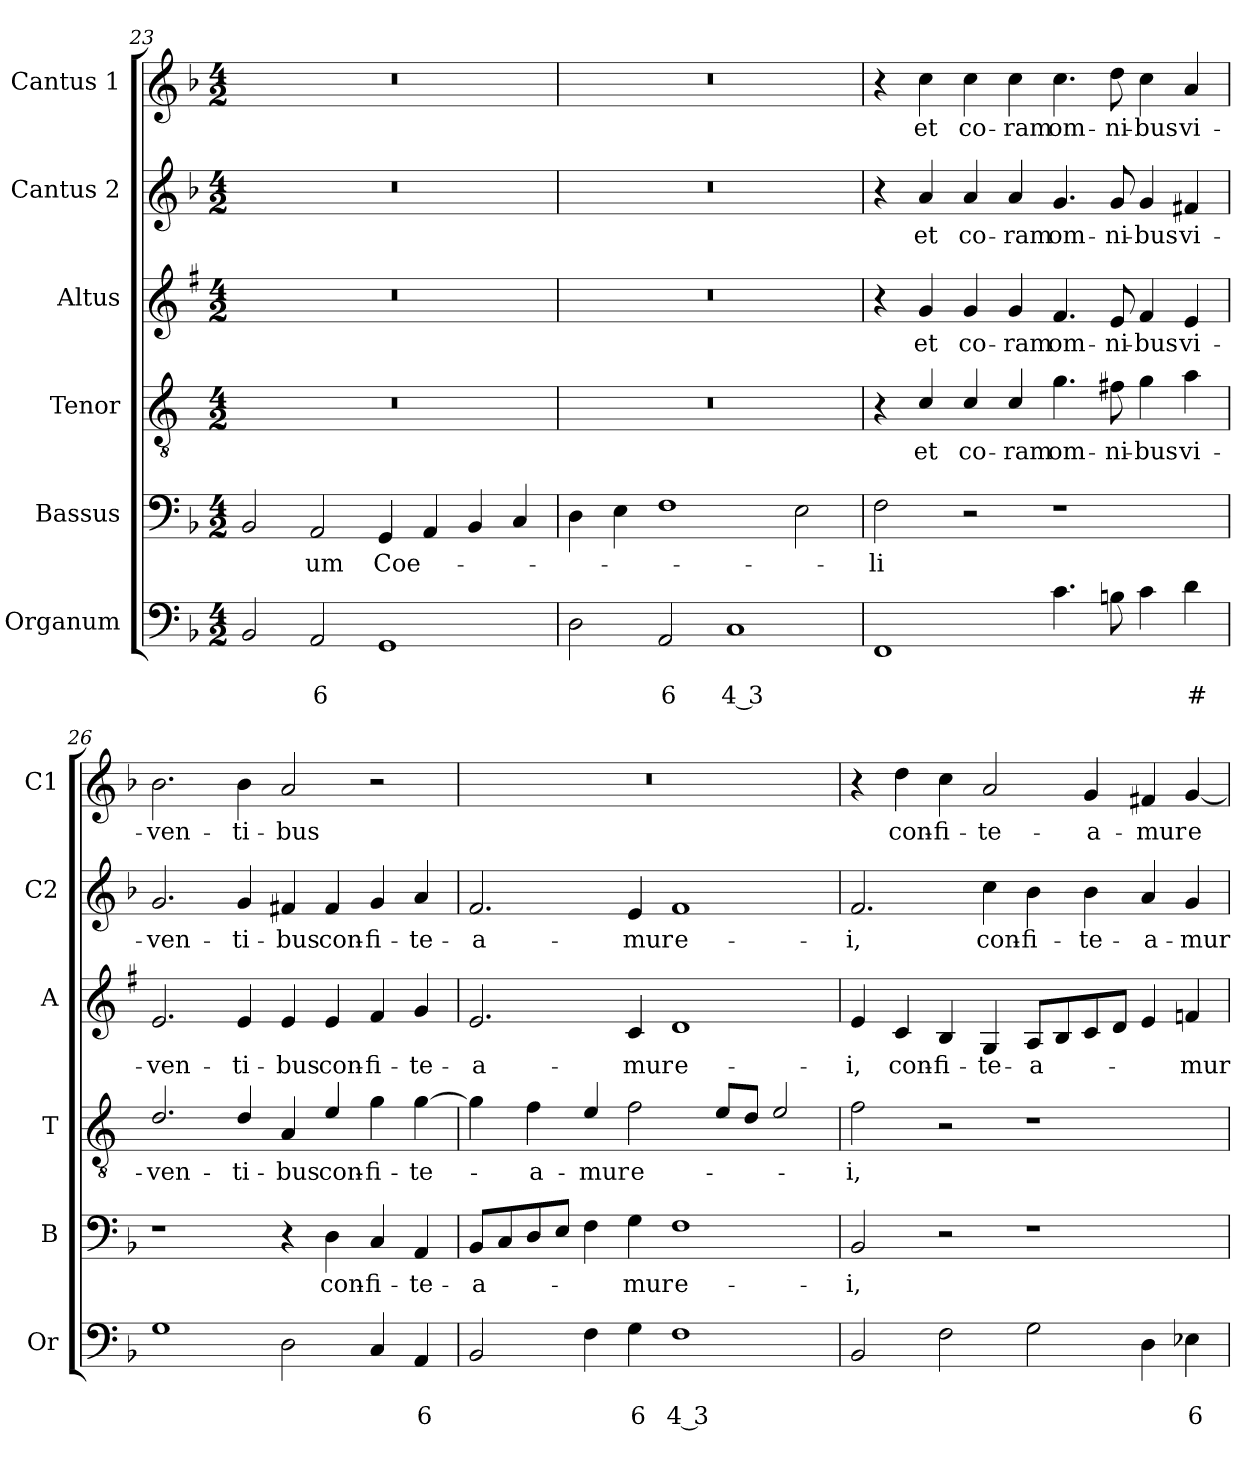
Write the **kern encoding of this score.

**kern	**text	**text	**kern	**text	**kern	**text	**kern	**text	**kern	**text	**kern	**text
*part6	*part6	*part6	*part5	*part5	*part4	*part4	*part3	*part3	*part2	*part2	*part1	*part1
*staff6	*staff6	*staff6	*staff5	*staff5	*staff4	*staff4	*staff3	*staff3	*staff2	*staff2	*staff1	*staff1
*I"Organum	*	*	*I"Bassus	*	*I"Tenor	*	*I"Altus	*	*I"Cantus 2	*	*I"Cantus 1	*
*I'Or	*	*	*I'B	*	*I'T	*	*I'A	*	*I'C2	*	*I'C1	*
*clefF4	*	*	*clefF4	*	*clefGv2	*	*clefG2	*	*clefG2	*	*clefG2	*
*	*	*	*	*	*ITrd4c7	*	*ITrd1c2	*	*	*	*	*
*k[b-]	*	*	*k[b-]	*	*k[b-]	*	*k[b-]	*	*k[b-]	*	*k[b-]	*
*F:	*	*	*F:	*	*F:	*	*F:	*	*F:	*	*F:	*
*M4/2	*	*	*M4/2	*	*M4/2	*	*M4/2	*	*M4/2	*	*M4/2	*
=23	=23	=23	=23	=23	=23	=23	=23	=23	=23	=23	=23	=23
2BB-/	.	.	2BB-/	.	0r	.	0r	.	0r	.	0r	.
!	!	!LO:LY:b	!	!LO:LY:b	!	!	!	!	!	!	!	!
2AA/	.	6	2AA/	-um	.	.	.	.	.	.	.	.
!	!	!	!	!LO:LY:b	!	!	!	!	!	!	!	!
1GG	.	.	4GG/	Coe-	.	.	.	.	.	.	.	.
.	.	.	4AA/	.	.	.	.	.	.	.	.	.
.	.	.	4BB-/	.	.	.	.	.	.	.	.	.
.	.	.	4C/	.	.	.	.	.	.	.	.	.
=24	=24	=24	=24	=24	=24	=24	=24	=24	=24	=24	=24	=24
2D\	.	.	4D\	.	0r	.	0r	.	0r	.	0r	.
.	.	.	4E\	.	.	.	.	.	.	.	.	.
!	!	!LO:LY:b	!	!	!	!	!	!	!	!	!	!
2AA/	.	6	1F	.	.	.	.	.	.	.	.	.
!	!	!LO:LY:b	!	!	!	!	!	!	!	!	!	!
1C	.	4 3	.	.	.	.	.	.	.	.	.	.
.	.	.	2E\	.	.	.	.	.	.	.	.	.
=25	=25	=25	=25	=25	=25	=25	=25	=25	=25	=25	=25	=25
!	!	!	!	!LO:LY:b	!	!	!	!	!	!	!	!
1FF	.	.	2F\	-li	4r	.	4r	.	4r	.	4r	.
!	!	!	!	!	!	!LO:LY:b	!	!LO:LY:b	!	!LO:LY:b	!	!LO:LY:b
.	.	.	.	.	4F/	et	4f/	et	4a/	et	4cc\	et
!	!	!	!	!	!	!LO:LY:b	!	!LO:LY:b	!	!LO:LY:b	!	!LO:LY:b
.	.	.	2r	.	4F/	co-	4f/	co-	4a/	co-	4cc\	co-
!	!	!	!	!	!	!LO:LY:b	!	!LO:LY:b	!	!LO:LY:b	!	!LO:LY:b
.	.	.	.	.	4F/	-ram	4f/	-ram	4a/	-ram	4cc\	-ram
!	!	!	!	!	!	!LO:LY:b	!	!LO:LY:b	!	!LO:LY:b	!	!LO:LY:b
4.c\	.	.	1r	.	4.c\	om-	4.e/	om-	4.g/	om-	4.cc\	om-
!	!	!	!	!	!	!LO:LY:b	!	!LO:LY:b	!	!LO:LY:b	!	!LO:LY:b
8Bn\	.	.	.	.	8Bn\	-ni-	8d/	-ni-	8g/	-ni-	8dd\	-ni-
!	!	!	!	!	!	!LO:LY:b	!	!LO:LY:b	!	!LO:LY:b	!	!LO:LY:b
4c\	.	.	.	.	4c\	-bus	4e/	-bus	4g/	-bus	4cc\	-bus
!	!	!LO:LY:b	!	!	!	!LO:LY:b	!	!LO:LY:b	!	!LO:LY:b	!	!LO:LY:b
4d\	.	#	.	.	4d\	vi-	4d/	vi-	4f#X/	vi-	4a/	vi-
!!LO:LB:g=z
=26	=26	=26	=26	=26	=26	=26	=26	=26	=26	=26	=26	=26
!	!	!	!	!	!	!LO:LY:b	!	!LO:LY:b	!	!LO:LY:b	!	!LO:LY:b
1G	.	.	1r	.	2.G/	-ven-	2.d/	-ven-	2.g/	-ven-	2.b-\	-ven-
!	!	!	!	!	!	!LO:LY:b	!	!LO:LY:b	!	!LO:LY:b	!	!LO:LY:b
.	.	.	.	.	4G/	-ti-	4d/	-ti-	4g/	-ti-	4b-\	-ti-
!	!	!	!	!	!	!LO:LY:b	!	!LO:LY:b	!	!LO:LY:b	!	!LO:LY:b
2D\	.	.	4r	.	4D/	-bus	4d/	-bus	4f#X/	-bus	2a/	-bus
!	!	!	!	!LO:LY:b	!	!LO:LY:b	!	!LO:LY:b	!	!LO:LY:b	!	!
.	.	.	4D\	con-	4A/	con-	4d/	con-	4f#/	con-	.	.
!	!	!	!	!LO:LY:b	!	!LO:LY:b	!	!LO:LY:b	!	!LO:LY:b	!	!
4C/	.	.	4C/	-fi-	4c\	-fi-	4e/	-fi-	4g/	-fi-	2r	.
!	!	!LO:LY:b	!	!LO:LY:b	!	!LO:LY:b	!	!LO:LY:b	!	!LO:LY:b	!	!
4AA/	.	6	4AA/	-te-	[4c\	-te-	4f/	-te-	4a/	-te-	.	.
=27	=27	=27	=27	=27	=27	=27	=27	=27	=27	=27	=27	=27
!	!	!	!	!LO:LY:b	!	!	!	!LO:LY:b	!	!LO:LY:b	!	!
2BB-/	.	.	8BB-/L	-a-	4c\]	.	2.d/	-a-	2.f/	-a-	0r	.
.	.	.	8C/	.	.	.	.	.	.	.	.	.
!	!	!	!	!	!	!LO:LY:b	!	!	!	!	!	!
.	.	.	8D/	.	4B-\	-a-	.	.	.	.	.	.
.	.	.	8E/J	.	.	.	.	.	.	.	.	.
!	!	!	!	!	!	!LO:LY:b	!	!	!	!	!	!
4F\	.	.	4F\	.	4A/	-mur	.	.	.	.	.	.
!	!	!LO:LY:b	!	!LO:LY:b	!	!LO:LY:b	!	!LO:LY:b	!	!LO:LY:b	!	!
4G\	.	6	4G\	-mur	2B-\	e-	4B-/	-mur	4e/	-mur	.	.
!	!	!LO:LY:b	!	!LO:LY:b	!	!	!	!LO:LY:b	!	!LO:LY:b	!	!
1F	.	4 3	1F	e-	.	.	1c	e-	1f	e-	.	.
.	.	.	.	.	8A/L	.	.	.	.	.	.	.
.	.	.	.	.	8G/J	.	.	.	.	.	.	.
.	.	.	.	.	2A/	.	.	.	.	.	.	.
=28	=28	=28	=28	=28	=28	=28	=28	=28	=28	=28	=28	=28
!	!	!	!	!LO:LY:b	!	!LO:LY:b	!	!LO:LY:b	!	!LO:LY:b	!	!
2BB-/	.	.	2BB-/	-i,	2B-\	-i,	4d/	-i,	2.f/	-i,	4r	.
!	!	!	!	!	!	!	!	!LO:LY:b	!	!	!	!LO:LY:b
.	.	.	.	.	.	.	4B-/	con-	.	.	4dd\	con-
!	!	!	!	!	!	!	!	!LO:LY:b	!	!	!	!LO:LY:b
2F\	.	.	2r	.	2r	.	4A/	-fi-	.	.	4cc\	-fi-
!	!	!	!	!	!	!	!	!LO:LY:b	!	!LO:LY:b	!	!LO:LY:b
.	.	.	.	.	.	.	4F/	-te-	4cc\	con-	2a/	-te-
!	!	!	!	!	!	!	!	!LO:LY:b	!	!LO:LY:b	!	!
2G\	.	.	1r	.	1r	.	8G/L	-a-	4b-\	-fi-	.	.
.	.	.	.	.	.	.	8A/	.	.	.	.	.
!	!	!	!	!	!	!	!	!	!	!LO:LY:b	!	!LO:LY:b
.	.	.	.	.	.	.	8B-/	.	4b-\	-te-	4g/	-a-
.	.	.	.	.	.	.	8c/J	.	.	.	.	.
!	!	!	!	!	!	!	!	!	!	!LO:LY:b	!	!LO:LY:b
4D\	.	.	.	.	.	.	4d/	.	4a/	-a-	4f#X/	-mur
!	!	!LO:LY:b	!	!	!	!	!	!LO:LY:b	!	!LO:LY:b	!	!LO:LY:b
4E-X\	.	6	.	.	.	.	4e-X/	-mur	4g/	-mur	[4g/	e-
=	=	=	=	=	=	=	=	=	=	=	=	=
*-	*-	*-	*-	*-	*-	*-	*-	*-	*-	*-	*-	*-
